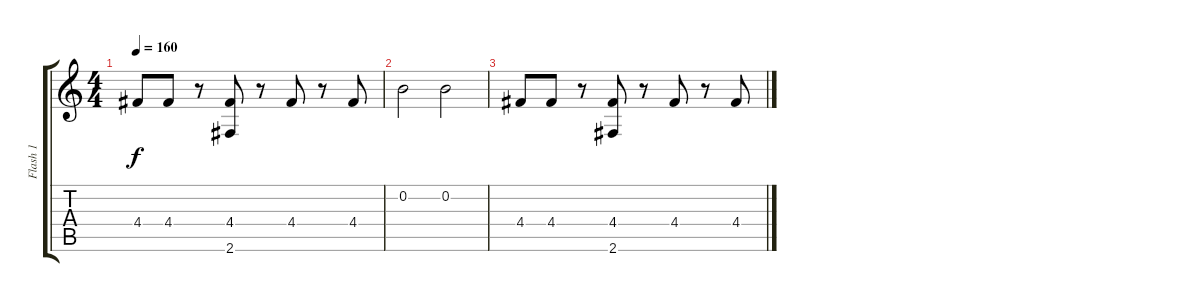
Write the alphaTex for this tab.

\track ("Flash 1" "Flash 1") {instrument synthbass2}
\staff {score tabs}
\tuning (E4 B3 G3 D3 A2 E2) {hide}
\ts (4 4)
\tempo 160
\clef g2
\ks c
4.4.8{dy f} 4.4.8 r.8 (4.4 2.6).8 r.8 4.4.8 r.8 4.4.8 |
0.2.2 0.2.2 |
4.4.8 4.4.8 r.8 (4.4 2.6).8 r.8 4.4.8 r.8 4.4.8
